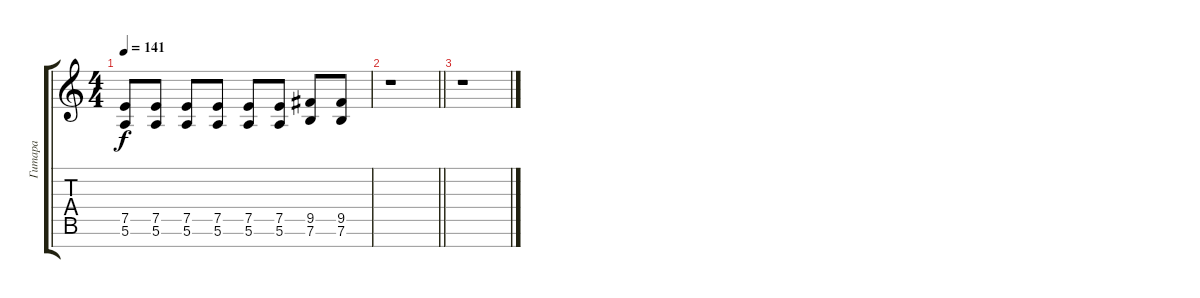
\track ("Гитара" "Гитара") {instrument distortionguitar}
\staff {score tabs}
\tuning (E4 B3 G3 D3 A2 E2 B1) {hide}
\ts (4 4)
\tempo 141
\clef g2
\ks c
(7.5 5.6).8{dy f} (7.5 5.6).8 (7.5 5.6).8 (7.5 5.6).8 (7.5 5.6).8 (7.5 5.6).8 (9.5 7.6).8 (9.5 7.6).8 |
\barLineRight lightlight
r.1 |
r.1
